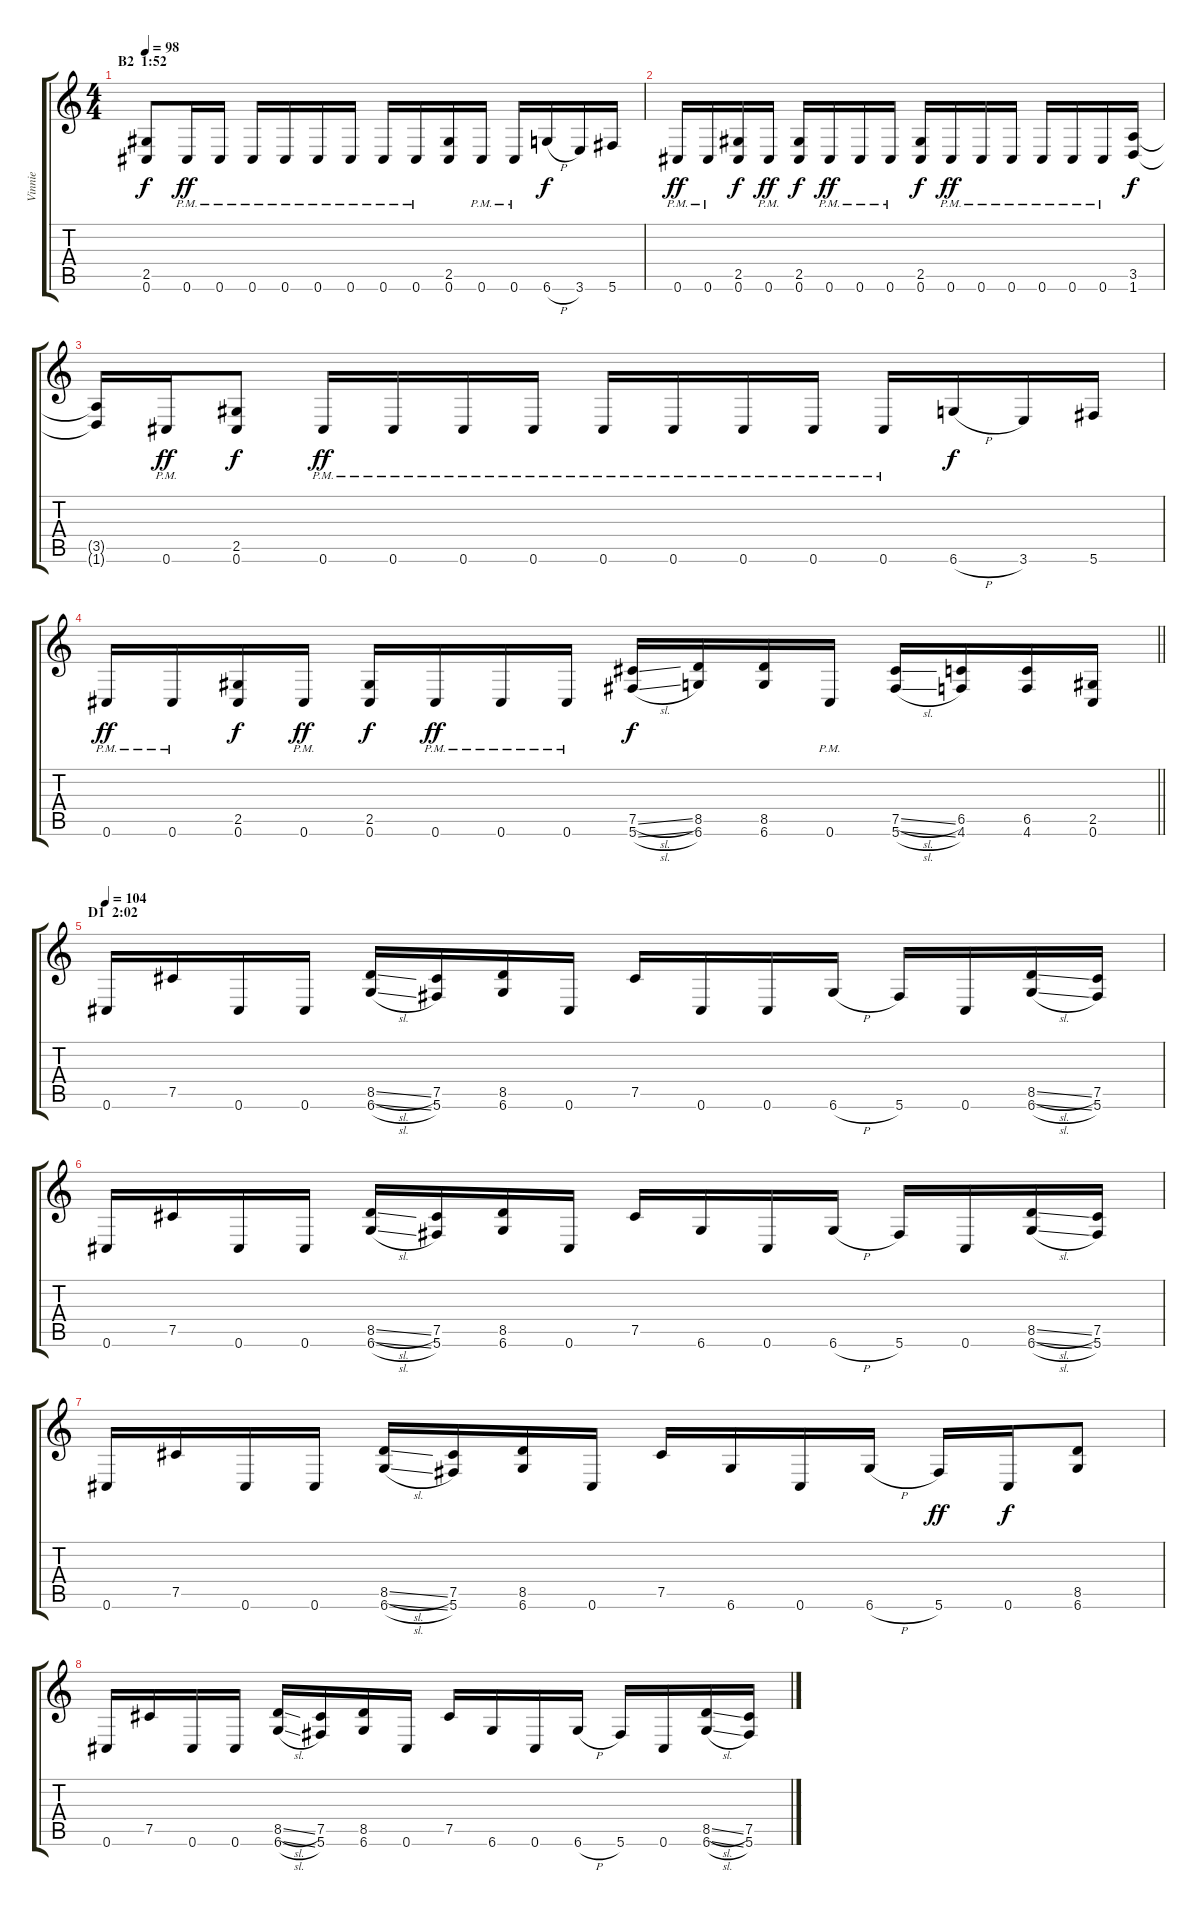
\track ("Vinnie" "Vinnie") {instrument distortionguitar}
\staff {score tabs}
\tuning (Db4 Ab3 E3 B2 Gb2 Db2) {hide}
\ts (4 4)
\section ("" "B2  1:52")
\tempo 98
\clef g2
\ks c
(2.5 0.6).8{dy f volume 13 balance 8} 0.6{pm}.16{dy ff} 0.6{pm}.16 0.6{pm}.16 0.6{pm}.16 0.6{pm}.16 0.6{pm}.16 0.6{pm}.16 0.6{pm}.16 (2.5 0.6).16 0.6{pm}.16 0.6{pm}.16 6.6{h}.16{dy f} 3.6.16 5.6.16 |
0.6{pm}.16{dy ff} 0.6{pm}.16 (2.5 0.6).16{dy f} 0.6{pm}.16{dy ff} (2.5 0.6).16{dy f} 0.6{pm}.16{dy ff} 0.6{pm}.16 0.6{pm}.16 (2.5 0.6).16{dy f} 0.6{pm}.16{dy ff} 0.6{pm}.16 0.6{pm}.16 0.6{pm}.16 0.6{pm}.16 0.6{pm}.16 (3.5 1.6).16{dy f} |
(3.5{t} 1.6{t}).16 0.6{pm}.16{dy ff} (2.5 0.6).8{dy f} 0.6{pm}.16{dy ff} 0.6{pm}.16 0.6{pm}.16 0.6{pm}.16 0.6{pm}.16 0.6{pm}.16 0.6{pm}.16 0.6{pm}.16 0.6{pm}.16 6.6{h}.16{dy f} 3.6.16 5.6.16 |
\barLineRight lightlight
0.6{pm}.16{dy ff} 0.6{pm}.16 (2.5 0.6).16{dy f} 0.6{pm}.16{dy ff} (2.5 0.6).16{dy f} 0.6{pm}.16{dy ff} 0.6{pm}.16 0.6{pm}.16 (7.5{sl} 5.6{sl}).16{dy f} (8.5 6.6).16 (8.5 6.6).16 0.6{pm}.16 (7.5{sl} 5.6{sl}).16 (6.5 4.6).16 (6.5 4.6).16 (2.5 0.6).16 |
\section ("" "D1  2:02")
\tempo 104
0.6.16{volume 12 balance 0} 7.5.16 0.6.16 0.6.16 (8.5{sl} 6.6{sl}).16 (7.5 5.6).16 (8.5 6.6).16 0.6.16 7.5.16 0.6.16 0.6.16 6.6{h}.16 5.6.16 0.6.16 (8.5{sl} 6.6{sl}).16 (7.5 5.6).16 |
0.6.16 7.5.16 0.6.16 0.6.16 (8.5{sl} 6.6{sl}).16 (7.5 5.6).16 (8.5 6.6).16 0.6.16 7.5.16 6.6.16 0.6.16 6.6{h}.16 5.6.16 0.6.16 (8.5{sl} 6.6{sl}).16 (7.5 5.6).16 |
0.6.16 7.5.16 0.6.16 0.6.16 (8.5{sl} 6.6{sl}).16 (7.5 5.6).16 (8.5 6.6).16 0.6.16 7.5.16 6.6.16 0.6.16 6.6{h}.16 5.6.16{dy ff} 0.6.16{dy f} (8.5 6.6).8 |
0.6.16 7.5.16 0.6.16 0.6.16 (8.5{sl} 6.6{sl}).16 (7.5 5.6).16 (8.5 6.6).16 0.6.16 7.5.16 6.6.16 0.6.16 6.6{h}.16 5.6.16 0.6.16 (8.5{sl} 6.6{sl}).16 (7.5 5.6).16
